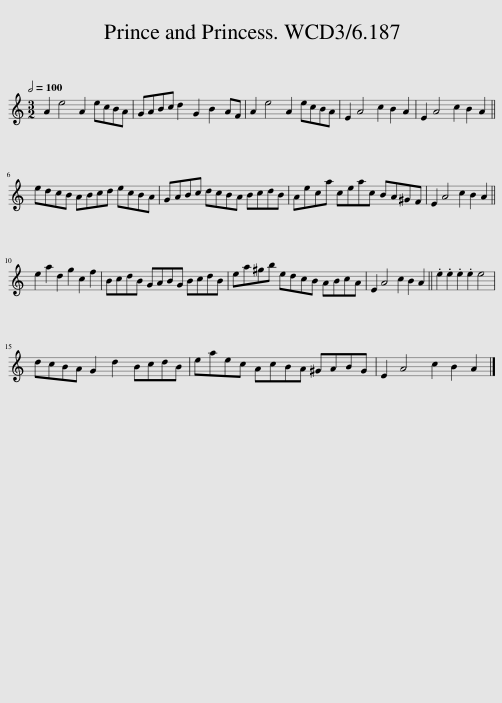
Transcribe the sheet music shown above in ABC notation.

X:1
L:1/8
Q:1/2=100
M:3/2
I:linebreak $
K:C
V:1 treble
V:1
 A2 e4 A2 ecBA | GABc d2 G2 B2 AF | A2 e4 A2 ecBA | E2 A4 c2 B2 A2 | E2 A4 c2 B2 A2 ||$ %5
 edcB ABcd ecBA | GABc dcBA BcdB | Aeca ceac BA^GF | E2 A4 c2 B2 A2 ||$ e2 a2 d2 g2 c2 f2 | %10
 BcdB GABG BcdB | ea^gb edcB ABcA | E2 A4 c2 B2 A2 || .e2 .e2 .e2 .e2 e4 |$ dcBA G2 d2 BcdB | %15
 eaec AcBA ^GABG | E2 A4 c2 B2 A2 |] %17
